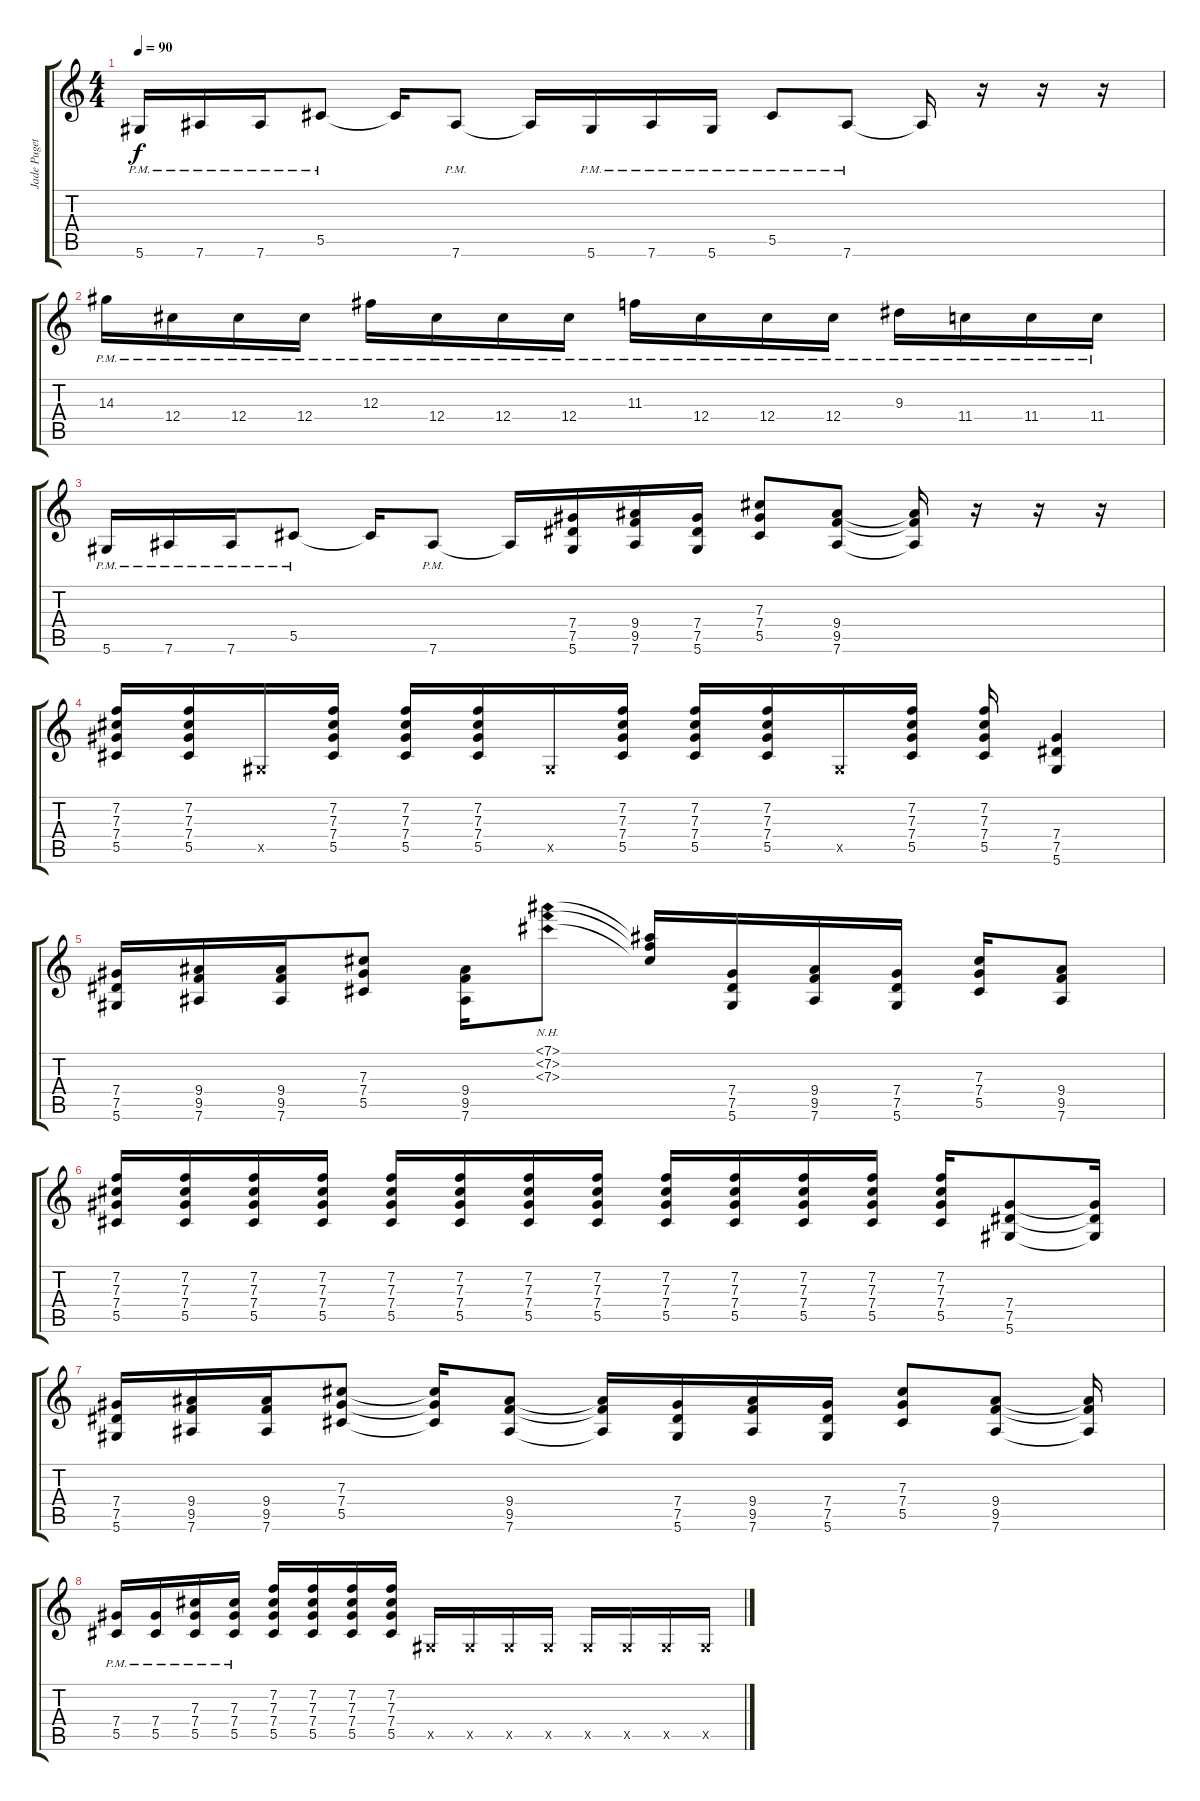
\track ("Jade Puget" "Jade Puget") {instrument overdrivenguitar}
\staff {score tabs}
\tuning (Eb4 Bb3 Gb3 Db3 Ab2 Eb2) {hide}
\ts (4 4)
\tempo 90
\clef g2
\ks c
5.6{pm}.16{dy f} 7.6{pm}.16 7.6{pm}.16 5.5{pm}.8 5.5{t}.16 7.6{pm}.8 7.6{t}.16 5.6{pm}.16 7.6{pm}.16 5.6{pm}.16 5.5{pm}.8 7.6{pm}.8 7.6{t}.16 r.16 r.16 r.16 |
14.3{pm}.16 12.4{pm}.16 12.4{pm}.16 12.4{pm}.16 12.3{pm}.16 12.4{pm}.16 12.4{pm}.16 12.4{pm}.16 11.3{pm}.16 12.4{pm}.16 12.4{pm}.16 12.4{pm}.16 9.3{pm}.16 11.4{pm}.16 11.4{pm}.16 11.4{pm}.16 |
5.6{pm}.16 7.6{pm}.16 7.6{pm}.16 5.5{pm}.8 5.5{t}.16 7.6{pm}.8 7.6{t}.16 (7.4 7.5 5.6).16 (9.4 9.5 7.6).16 (7.4 7.5 5.6).16 (7.3 7.4 5.5).8 (9.4 9.5 7.6).8 (9.4{t} 9.5{t} 7.6{t}).16 r.16 r.16 r.16 |
(7.2 7.3 7.4 5.5).16 (7.2 7.3 7.4 5.5).16 0.5{x}.16 (7.2 7.3 7.4 5.5).16 (7.2 7.3 7.4 5.5).16 (7.2 7.3 7.4 5.5).16 0.5{x}.16 (7.2 7.3 7.4 5.5).16 (7.2 7.3 7.4 5.5).16 (7.2 7.3 7.4 5.5).16 0.5{x}.16 (7.2 7.3 7.4 5.5).16 (7.2 7.3 7.4 5.5).16 (7.4 7.5 5.6).4 |
(7.4 7.5 5.6).16 (9.4 9.5 7.6).16 (9.4 9.5 7.6).16 (7.3 7.4 5.5).8 (9.4 9.5 7.6).16 (7.1{nh} 7.2{nh} 7.3{nh}).8 (7.1{t} 7.2{t} 7.3{t}).16 (7.4 7.5 5.6).16 (9.4 9.5 7.6).16 (7.4 7.5 5.6).16 (7.3 7.4 5.5).16 (9.4 9.5 7.6).8 |
(7.2 7.3 7.4 5.5).16 (7.2 7.3 7.4 5.5).16 (7.2 7.3 7.4 5.5).16 (7.2 7.3 7.4 5.5).16 (7.2 7.3 7.4 5.5).16 (7.2 7.3 7.4 5.5).16 (7.2 7.3 7.4 5.5).16 (7.2 7.3 7.4 5.5).16 (7.2 7.3 7.4 5.5).16 (7.2 7.3 7.4 5.5).16 (7.2 7.3 7.4 5.5).16 (7.2 7.3 7.4 5.5).16 (7.2 7.3 7.4 5.5).16 (7.4 7.5 5.6).8 (7.4{t} 7.5{t} 5.6{t}).16 |
(7.4 7.5 5.6).16 (9.4 9.5 7.6).16 (9.4 9.5 7.6).16 (7.3 7.4 5.5).8 (7.3{t} 7.4{t} 5.5{t}).16 (9.4 9.5 7.6).8 (9.4{t} 9.5{t} 7.6{t}).16 (7.4 7.5 5.6).16 (9.4 9.5 7.6).16 (7.4 7.5 5.6).16 (7.3 7.4 5.5).8 (9.4 9.5 7.6).8 (9.4{t} 9.5{t} 7.6{t}).16 |
(7.4{pm} 5.5{pm}).16 (7.4{pm} 5.5{pm}).16 (7.3{pm} 7.4{pm} 5.5{pm}).16 (7.3{pm} 7.4{pm} 5.5{pm}).16 (7.2 7.3 7.4 5.5).16 (7.2 7.3 7.4 5.5).16 (7.2 7.3 7.4 5.5).16 (7.2 7.3 7.4 5.5).16 0.5{x}.16 0.5{x}.16 0.5{x}.16 0.5{x}.16 0.5{x}.16 0.5{x}.16 0.5{x}.16 0.5{x}.16
